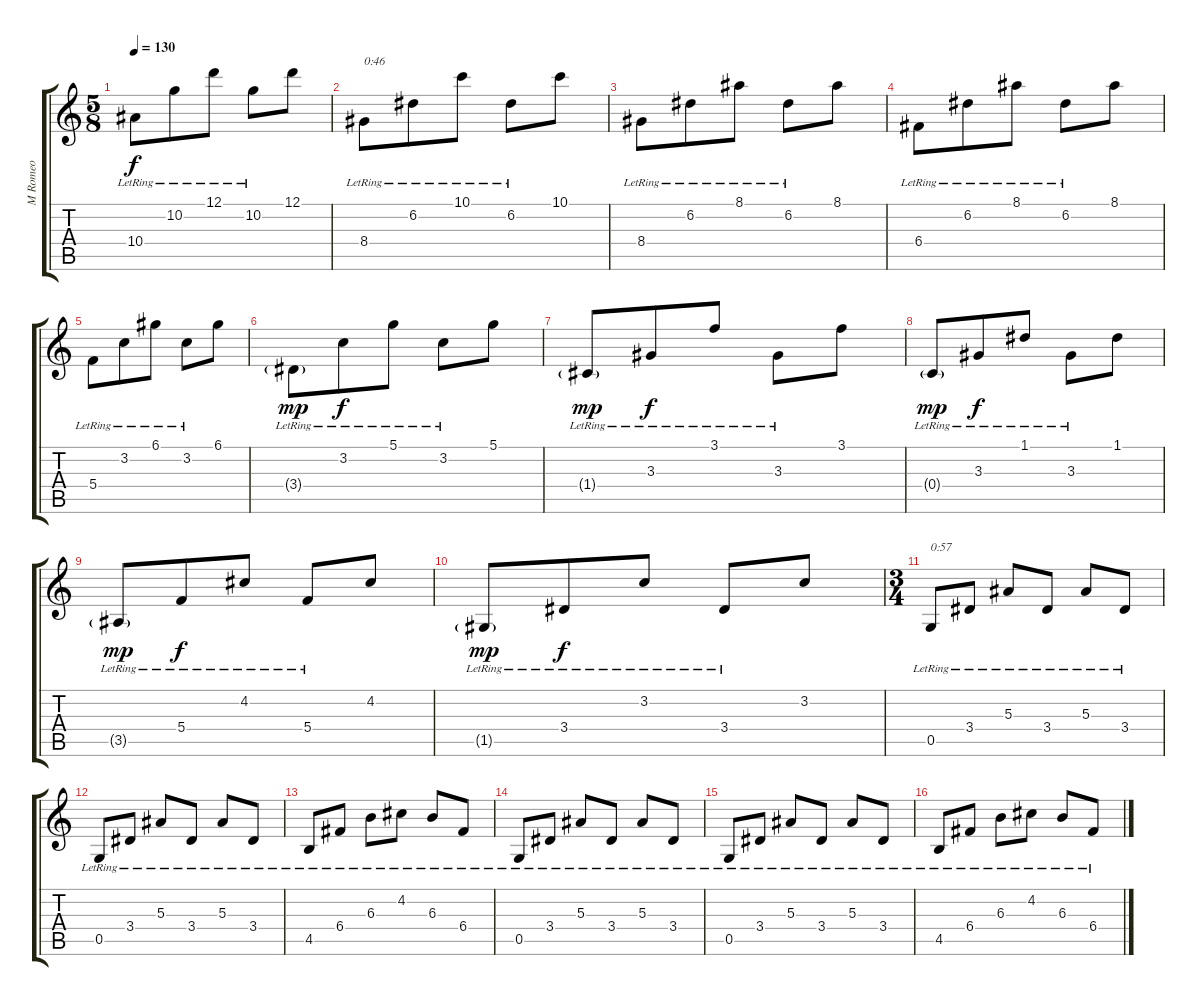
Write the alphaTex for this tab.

\track ("M Romeo" "M Romeo") {instrument electricguitarclean}
\staff {score tabs}
\tuning (D4 A3 F3 C3 G2 D2) {hide}
\ts (5 8)
\tempo 130
\clef g2
\ks c
10.4{lr}.8{dy f} 10.2{lr}.8 12.1{lr}.8 10.2{lr}.8 12.1.8 |
8.4{lr}.8{txt "0:46"} 6.2{lr}.8 10.1{lr}.8 6.2{lr}.8 10.1.8 |
8.4{lr}.8 6.2{lr}.8 8.1{lr}.8 6.2{lr}.8 8.1.8 |
6.4{lr}.8 6.2{lr}.8 8.1{lr}.8 6.2{lr}.8 8.1.8 |
5.4{lr}.8 3.2{lr}.8 6.1{lr}.8 3.2{lr}.8 6.1.8 |
3.4{g lr}.8{dy mp} 3.2{lr}.8{dy f} 5.1{lr}.8 3.2{lr}.8 5.1.8 |
1.4{g lr}.8{dy mp} 3.3{lr}.8{dy f} 3.1{lr}.8 3.3{lr}.8 3.1.8 |
0.4{g lr}.8{dy mp} 3.3{lr}.8{dy f} 1.1{lr}.8 3.3{lr}.8 1.1.8 |
3.5{g lr}.8{dy mp} 5.4{lr}.8{dy f} 4.2{lr}.8 5.4{lr}.8 4.2.8 |
1.5{g lr}.8{dy mp} 3.4{lr}.8{dy f} 3.2{lr}.8 3.4{lr}.8 3.2.8 |
\ts (3 4)
0.5{lr}.8{txt "0:57"} 3.4{lr}.8 5.3{lr}.8 3.4{lr}.8 5.3{lr}.8 3.4{lr}.8 |
0.5{lr}.8 3.4{lr}.8 5.3{lr}.8 3.4{lr}.8 5.3{lr}.8 3.4{lr}.8 |
4.5{lr}.8 6.4{lr}.8 6.3{lr}.8 4.2{lr}.8 6.3{lr}.8 6.4{lr}.8 |
0.5{lr}.8 3.4{lr}.8 5.3{lr}.8 3.4{lr}.8 5.3{lr}.8 3.4{lr}.8 |
0.5{lr}.8 3.4{lr}.8 5.3{lr}.8 3.4{lr}.8 5.3{lr}.8 3.4{lr}.8 |
4.5{lr}.8 6.4{lr}.8 6.3{lr}.8 4.2{lr}.8 6.3{lr}.8 6.4{lr}.8
